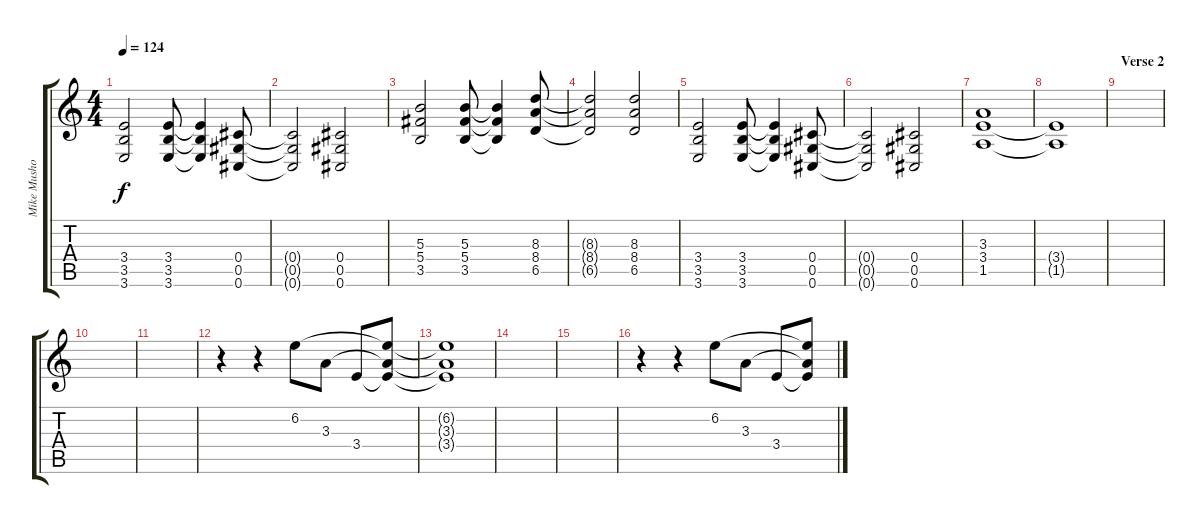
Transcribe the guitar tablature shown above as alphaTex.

\track ("Mike Mushock - Guitars" "Mike Musho") {instrument electricguitarjazz}
\staff {score tabs}
\tuning (Eb4 Bb3 Gb3 Db3 Ab2 Db2) {hide}
\ts (4 4)
\tempo 124
\clef g2
\ks c
(3.4 3.5 3.6).2{dy f} (3.4 3.5 3.6).8 (3.4{t} 3.5{t} 3.6{t}).4 (0.4 0.5 0.6).8 |
(0.4{t} 0.5{t} 0.6{t}).2 (0.4 0.5 0.6).2 |
(5.3 5.4 3.5).2 (5.3 5.4 3.5).8 (5.3{t} 5.4{t} 3.5{t}).4 (8.3 8.4 6.5).8 |
(8.3{t} 8.4{t} 6.5{t}).2 (8.3 8.4 6.5).2 |
(3.4 3.5 3.6).2 (3.4 3.5 3.6).8 (3.4{t} 3.5{t} 3.6{t}).4 (0.4 0.5 0.6).8 |
(0.4{t} 0.5{t} 0.6{t}).2 (0.4 0.5 0.6).2 |
(3.3 3.4 1.5).1{instrument electricguitarjazz} |
(3.4{t} 1.5{t}).1 |
\section ("" "Verse 2")
|
|
|
r.4 r.4 6.2.8 3.3.8 3.4.8 (6.2{t} 3.3{t} 3.4{t}).8 |
(6.2{t} 3.3{t} 3.4{t}).1 |
|
|
r.4 r.4 6.2.8 3.3.8 3.4.8 (6.2{t} 3.3{t} 3.4{t}).8
